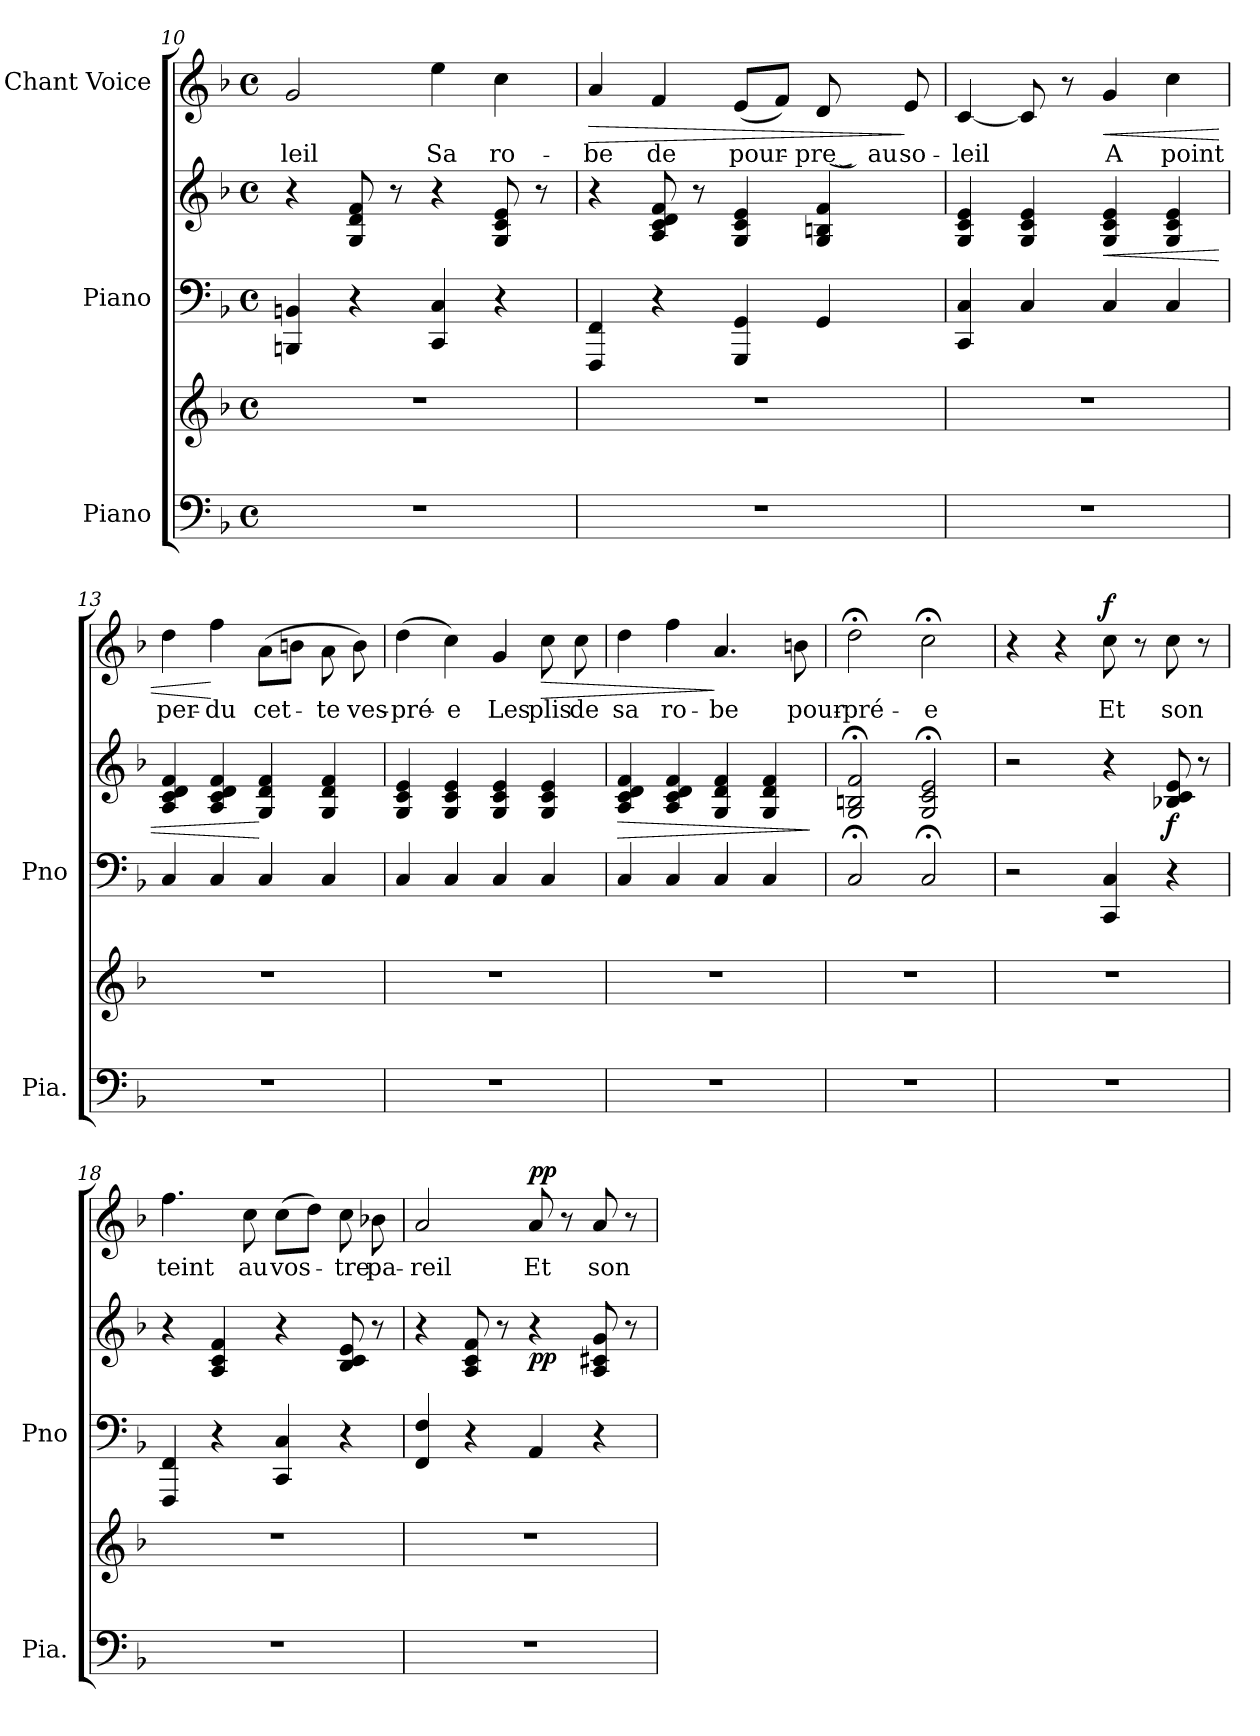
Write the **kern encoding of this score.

**kern	**kern	**kern	**kern	**dynam	**kern	**text	**dynam
*part3	*part3	*part2	*part2	*part2	*part1	*part1	*part1
*staff5	*staff4	*staff3	*staff2	*staff2/3	*staff1	*staff1	*staff1
*I"Piano	*	*I"Piano	*	*	*I"Chant Voice	*	*
*I'Pia.	*	*I'Pno	*	*	*	*	*
*clefF4	*clefG2	*clefF4	*clefG2	*	*clefG2	*	*
*k[b-]	*k[b-]	*k[b-]	*k[b-]	*	*k[b-]	*	*
*M4/4	*M4/4	*M4/4	*M4/4	*	*M4/4	*	*
*met(c)	*met(c)	*met(c)	*met(c)	*	*met(c)	*	*
=10	=10	=10	=10	=10	=10	=10	=10
!	!	!	!	!	!	!LO:LY:b	!
1r	1r	4BBBn/ 4BBn/	4r	.	2g/	-leil	.
.	.	4r	8G/ 8d/ 8f/	.	.	.	.
.	.	.	8r	.	.	.	.
!	!	!	!	!	!	!LO:LY:b	!
.	.	4CC/ 4C/	4r	.	4ee\	Sa	.
!	!	!	!	!	!	!LO:LY:b	!
.	.	4r	8G/ 8c/ 8e/	.	4cc\	ro-	.
.	.	.	8r	.	.	.	.
=11	=11	=11	=11	=11	=11	=11	=11
!	!	!	!	!	!	!LO:LY:b	!LO:HP:b
1r	1r	4FFF/ 4FF/	4r	.	4a/	-be	>
!	!	!	!	!	!	!LO:LY:b	!
.	.	4r	8A/ 8c/ 8d/ 8f/	.	4f/	de	.
.	.	.	8r	.	.	.	.
!	!	!	!	!	!	!LO:LY:b	!
.	.	4GGG/ 4GG/	4G/ 4c/ 4e/	.	(<8e/L	pour-	.
.	.	.	.	.	8f/J)	.	.
!	!	!	!	!	!	!LO:LY:b	!
.	.	4GG/	4G/ 4Bn/ 4f/	.	8d/	-pre ͜ au	.
!	!	!	!	!	!	!LO:LY:b	!
.	.	.	.	.	8e/	so-	]
=12	=12	=12	=12	=12	=12	=12	=12
!	!	!	!	!	!	!LO:LY:b	!
1r	1r	4CC/ 4C/	4G/ 4c/ 4e/	.	[4c/	-leil	.
.	.	4C/	4G/ 4c/ 4e/	.	8c/]	.	.
.	.	.	.	.	8r	.	.
!	!	!	!	!LO:HP:b	!	!LO:LY:b	!LO:HP:b
.	.	4C/	4G/ 4c/ 4e/	<	4g/	A	<
!	!	!	!	!	!	!LO:LY:b	!
.	.	4C/	4G/ 4c/ 4e/	.	4cc\	point	.
=13	=13	=13	=13	=13	=13	=13	=13
!	!	!	!	!	!	!LO:LY:b	!
1r	1r	4C/	4A/ 4c/ 4d/ 4f/	.	4dd\	per-	.
!	!	!	!	!	!	!LO:LY:b	!
.	.	4C/	4A/ 4c/ 4d/ 4f/	.	4ff\	-du	[
!	!	!	!	!	!	!LO:LY:b	!
.	.	4C/	4G/ 4d/ 4f/	[	(>8a\L	cet-	.
.	.	.	.	.	8bn\J	.	.
!	!	!	!	!	!	!LO:LY:b	!
.	.	4C/	4G/ 4d/ 4f/	.	8a\	-te	.
!	!	!	!	!	!	!LO:LY:b	!
.	.	.	.	.	8b\)	ves-	.
!!LO:LB:g=z
=14	=14	=14	=14	=14	=14	=14	=14
!	!	!	!	!	!	!LO:LY:b	!
1r	1r	4C/	4G/ 4c/ 4e/	.	(>4dd\	-pré-	.
!	!	!	!	!	!	!LO:LY:b	!
.	.	4C/	4G/ 4c/ 4e/	.	4cc\)	-e	.
!	!	!	!	!	!	!LO:LY:b	!
.	.	4C/	4G/ 4c/ 4e/	.	4g/	Les	.
!	!	!	!	!	!	!LO:LY:b	!LO:HP:b
.	.	4C/	4G/ 4c/ 4e/	.	8cc\	plis	>
!	!	!	!	!	!	!LO:LY:b	!
.	.	.	.	.	8cc\	de	.
=15	=15	=15	=15	=15	=15	=15	=15
!	!	!	!	!LO:HP:b	!	!LO:LY:b	!
1r	1r	4C/	4A/ 4c/ 4d/ 4f/	>	4dd\	sa	.
!	!	!	!	!	!	!LO:LY:b	!
.	.	4C/	4A/ 4c/ 4d/ 4f/	.	4ff\	ro-	.
!	!	!	!	!	!	!LO:LY:b	!
.	.	4C/	4G/ 4d/ 4f/	.	4.a/	-be	]
.	.	4C/	4G/ 4d/ 4f/	.	.	.	.
!	!	!	!	!	!	!LO:LY:b	!
.	.	.	.	.	8bn\	pour-	.
.	.	.	.	]	.	.	.
=16	=16	=16	=16	=16	=16	=16	=16
!	!	!	!	!	!	!LO:LY:b	!
1r	1r	2C;/	2G/;< 2Bn/;< 2f/;<	.	2dd;<\	-pré-	.
!	!	!	!	!	!	!LO:LY:b	!
.	.	2C;/	2G/;< 2c/;< 2e/;<	.	2cc;<\	-e	.
=17	=17	=17	=17	=17	=17	=17	=17
1r	1r	2r	2r	.	4r	.	.
.	.	.	.	.	4r	.	.
!	!	!	!	!	!	!LO:LY:b	!LO:DY:a
.	.	4CC/ 4C/	4r	.	8cc\	Et	f
.	.	.	.	.	8r	.	.
!	!	!	!	!LO:DY:b	!	!LO:LY:b	!
.	.	4r	8B-X/ 8c/ 8e/	f	8cc\	son	.
.	.	.	8r	.	8r	.	.
=18	=18	=18	=18	=18	=18	=18	=18
!	!	!	!	!	!	!LO:LY:b	!
1r	1r	4FFF/ 4FF/	4r	.	4.ff\	teint	.
.	.	4r	4A/ 4c/ 4f/	.	.	.	.
!	!	!	!	!	!	!LO:LY:b	!
.	.	.	.	.	8cc\	au	.
!	!	!	!	!	!	!LO:LY:b	!
.	.	4CC/ 4C/	4r	.	(>8cc\L	vos-	.
.	.	.	.	.	8dd\J)	.	.
!	!	!	!	!	!	!LO:LY:b	!
.	.	4r	8B-/ 8c/ 8e/	.	8cc\	-tre	.
!	!	!	!	!	!	!LO:LY:b	!
.	.	.	8r	.	8b-X\	pa-	.
!!LO:PB:g=z
=19	=19	=19	=19	=19	=19	=19	=19
!	!	!	!	!	!	!LO:LY:b	!
1r	1r	4FF/ 4F/	4r	.	2a/	-reil	.
.	.	4r	8A/ 8c/ 8f/	.	.	.	.
.	.	.	8r	.	.	.	.
!	!	!	!	!LO:DY:b	!	!LO:LY:b	!LO:DY:a
.	.	4AA/	4r	pp	8a/	Et	pp
.	.	.	.	.	8r	.	.
!	!	!	!	!	!	!LO:LY:b	!
.	.	4r	8A/ 8c#X/ 8g/	.	8a/	son	.
.	.	.	8r	.	8r	.	.
=	=	=	=	=	=	=	=
*-	*-	*-	*-	*-	*-	*-	*-
